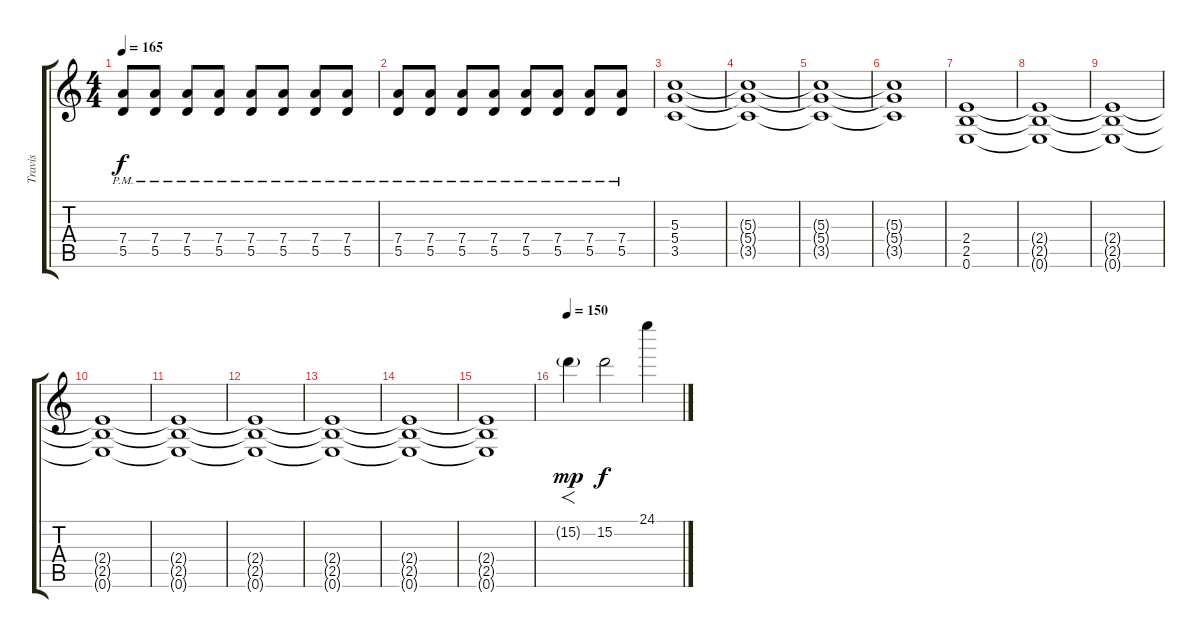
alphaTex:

\track ("Travis" "Travis") {instrument overdrivenguitar}
\staff {score tabs}
\tuning (E4 B3 G3 D3 A2 E2) {hide}
\ts (4 4)
\tempo 165
\clef g2
\ks c
(7.4{pm} 5.5{pm}).8{dy f} (7.4{pm} 5.5{pm}).8 (7.4{pm} 5.5{pm}).8 (7.4{pm} 5.5{pm}).8 (7.4{pm} 5.5{pm}).8 (7.4{pm} 5.5{pm}).8 (7.4{pm} 5.5{pm}).8 (7.4{pm} 5.5{pm}).8 |
(7.4{pm} 5.5{pm}).8 (7.4{pm} 5.5{pm}).8 (7.4{pm} 5.5{pm}).8 (7.4{pm} 5.5{pm}).8 (7.4{pm} 5.5{pm}).8 (7.4{pm} 5.5{pm}).8 (7.4{pm} 5.5{pm}).8 (7.4{pm} 5.5{pm}).8 |
(5.3 5.4 3.5).1 |
(5.3{t} 5.4{t} 3.5{t}).1 |
(5.3{t} 5.4{t} 3.5{t}).1 |
(5.3{t} 5.4{t} 3.5{t}).1 |
(2.4 2.5 0.6).1 |
(2.4{t} 2.5{t} 0.6{t}).1 |
(2.4{t} 2.5{t} 0.6{t}).1 |
(2.4{t} 2.5{t} 0.6{t}).1 |
(2.4{t} 2.5{t} 0.6{t}).1{volume 2} |
(2.4{t} 2.5{t} 0.6{t}).1 |
(2.4{t} 2.5{t} 0.6{t}).1 |
(2.4{t} 2.5{t} 0.6{t}).1 |
(2.4{t} 2.5{t} 0.6{t}).1 |
\tempo 150
15.2{g}.4{f dy mp volume 12} 15.2.2{dy f} 24.1.4
